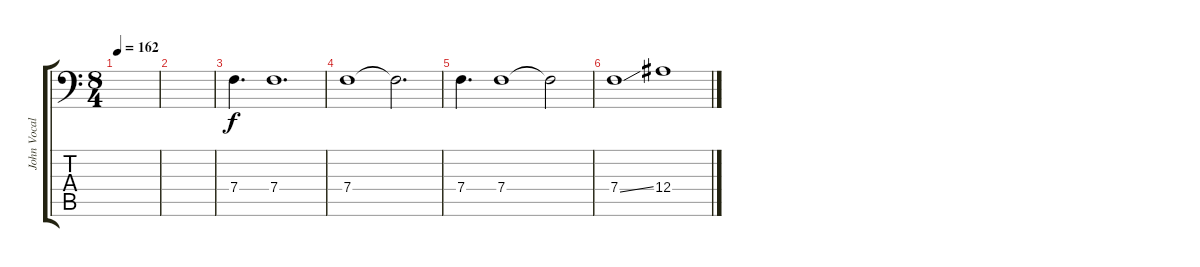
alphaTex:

\track ("John Vocals" "John Vocal") {instrument tuba}
\staff {score tabs}
\tuning (C4 G3 Eb3 Bb2 F2 Bb1) {hide}
\ts (8 4)
\tempo 162
\clef f4
\ks c
|
|
7.4.4{d} 7.4.1{d} |
7.4.1 7.4{t}.2{d} |
7.4.4{d} 7.4.1 7.4{t}.2 |
7.4{ss}.1 12.4.1
